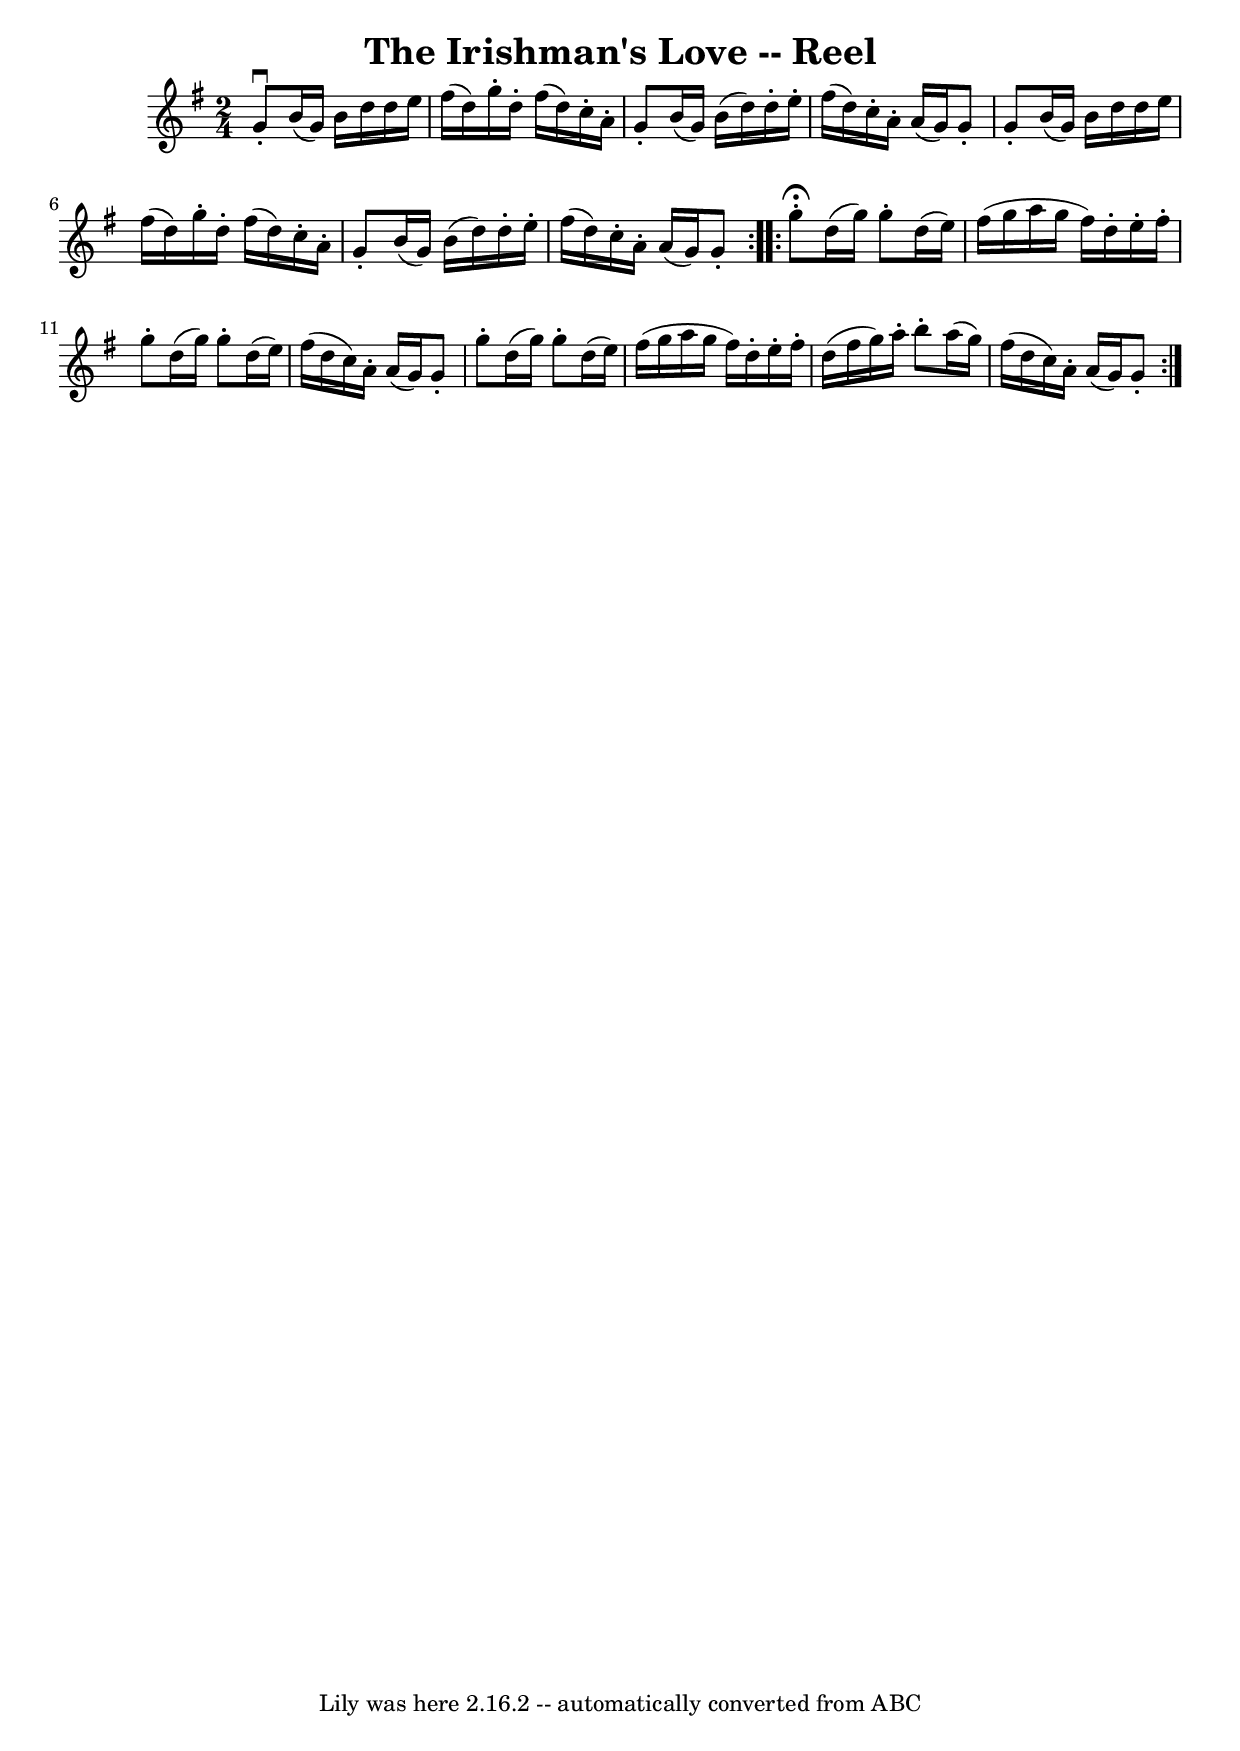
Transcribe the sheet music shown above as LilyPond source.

\version "2.16.2"
\include "Mammoth.ily"
\header {
  %% book = "Ryan's Mammoth Collection"
  crossRefNumber = "1"
  footnotes = "\\\\181"
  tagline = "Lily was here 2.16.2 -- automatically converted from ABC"
  title = "The Irishman's Love -- Reel"

}
voicedefault =  {



  \repeat volta 2 {

    \time 2/4 
    \key g \major g'8^\downbow-. b'16 (g'16) b'16 d''16   
    d''16 e''16    |
    fis''16 (d''16) g''16 -. d''16 -.   
    fis''16 (d''16) c''16 -. a'16 -.   |
    g'8 -. b'16 (g'16  
    -) b'16 (d''16) d''16 -. e''16 -.   |
    fis''16 (d''16  
    -) c''16 -. a'16 -. a'16 (g'16) g'8 -.   |
    g'8 -.   
    b'16 (g'16) b'16 d''16 d''16 e''16    |
    fis''16 (
    d''16) g''16 -. d''16 -. fis''16 (d''16) c''16 -. a'16 -.   
    |
    g'8 -. b'16 (g'16) b'16 (d''16) d''16 -. e''16 
    -.   |
    fis''16 (d''16) c''16 -. a'16 -. a'16 (g'16)  
    g'8 -.   
  } 
  \repeat volta 2 {
    g''8^\fermata-. d''16 (g''16) g''8 
    -. d''16 (e''16)   |
    fis''16 (g''16 a''16 g''16    
    fis''16) d''16 -. e''16 -. fis''16 -.   |
    g''8 -. d''16 (
    g''16) g''8 -. d''16 (e''16)   |
    fis''16 (d''16    
    c''16) a'16 -. a'16 (g'16) g'8 -.   |
    g''8 -. d''16 
    (g''16) g''8 -. d''16 (e''16)   |
    fis''16 (g''16    
    a''16 g''16 fis''16) d''16 -. e''16 -. fis''16 -.   |
    
    d''16 (fis''16 g''16) a''16 -. b''8 -. a''16 (g''16)   
    |
    fis''16 (d''16 c''16) a'16 -. a'16 (g'16) g'8 
    -.   
  }   

}

\score{
  <<

    \context Staff="default"
    {
      \voicedefault 
      
    }

  >>
  \layout {
    
  }
  \midi {
  }

}
